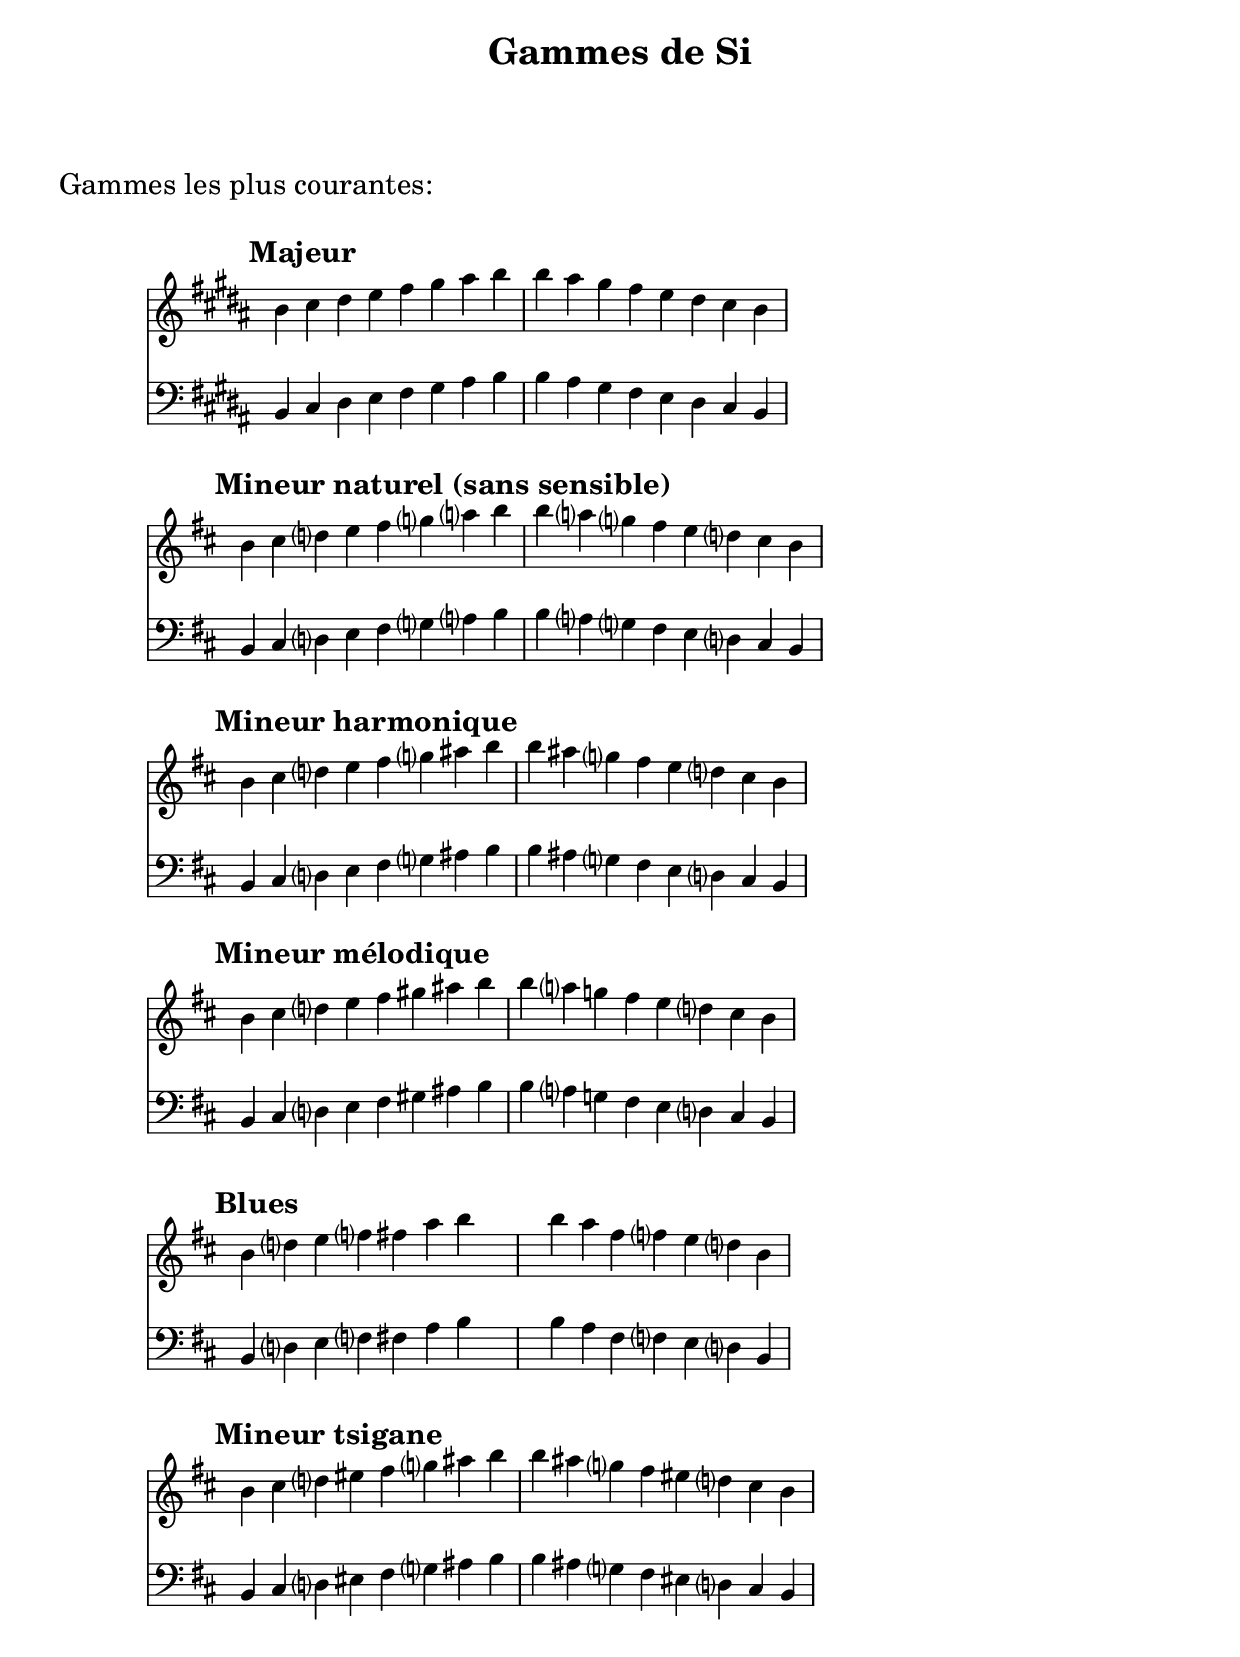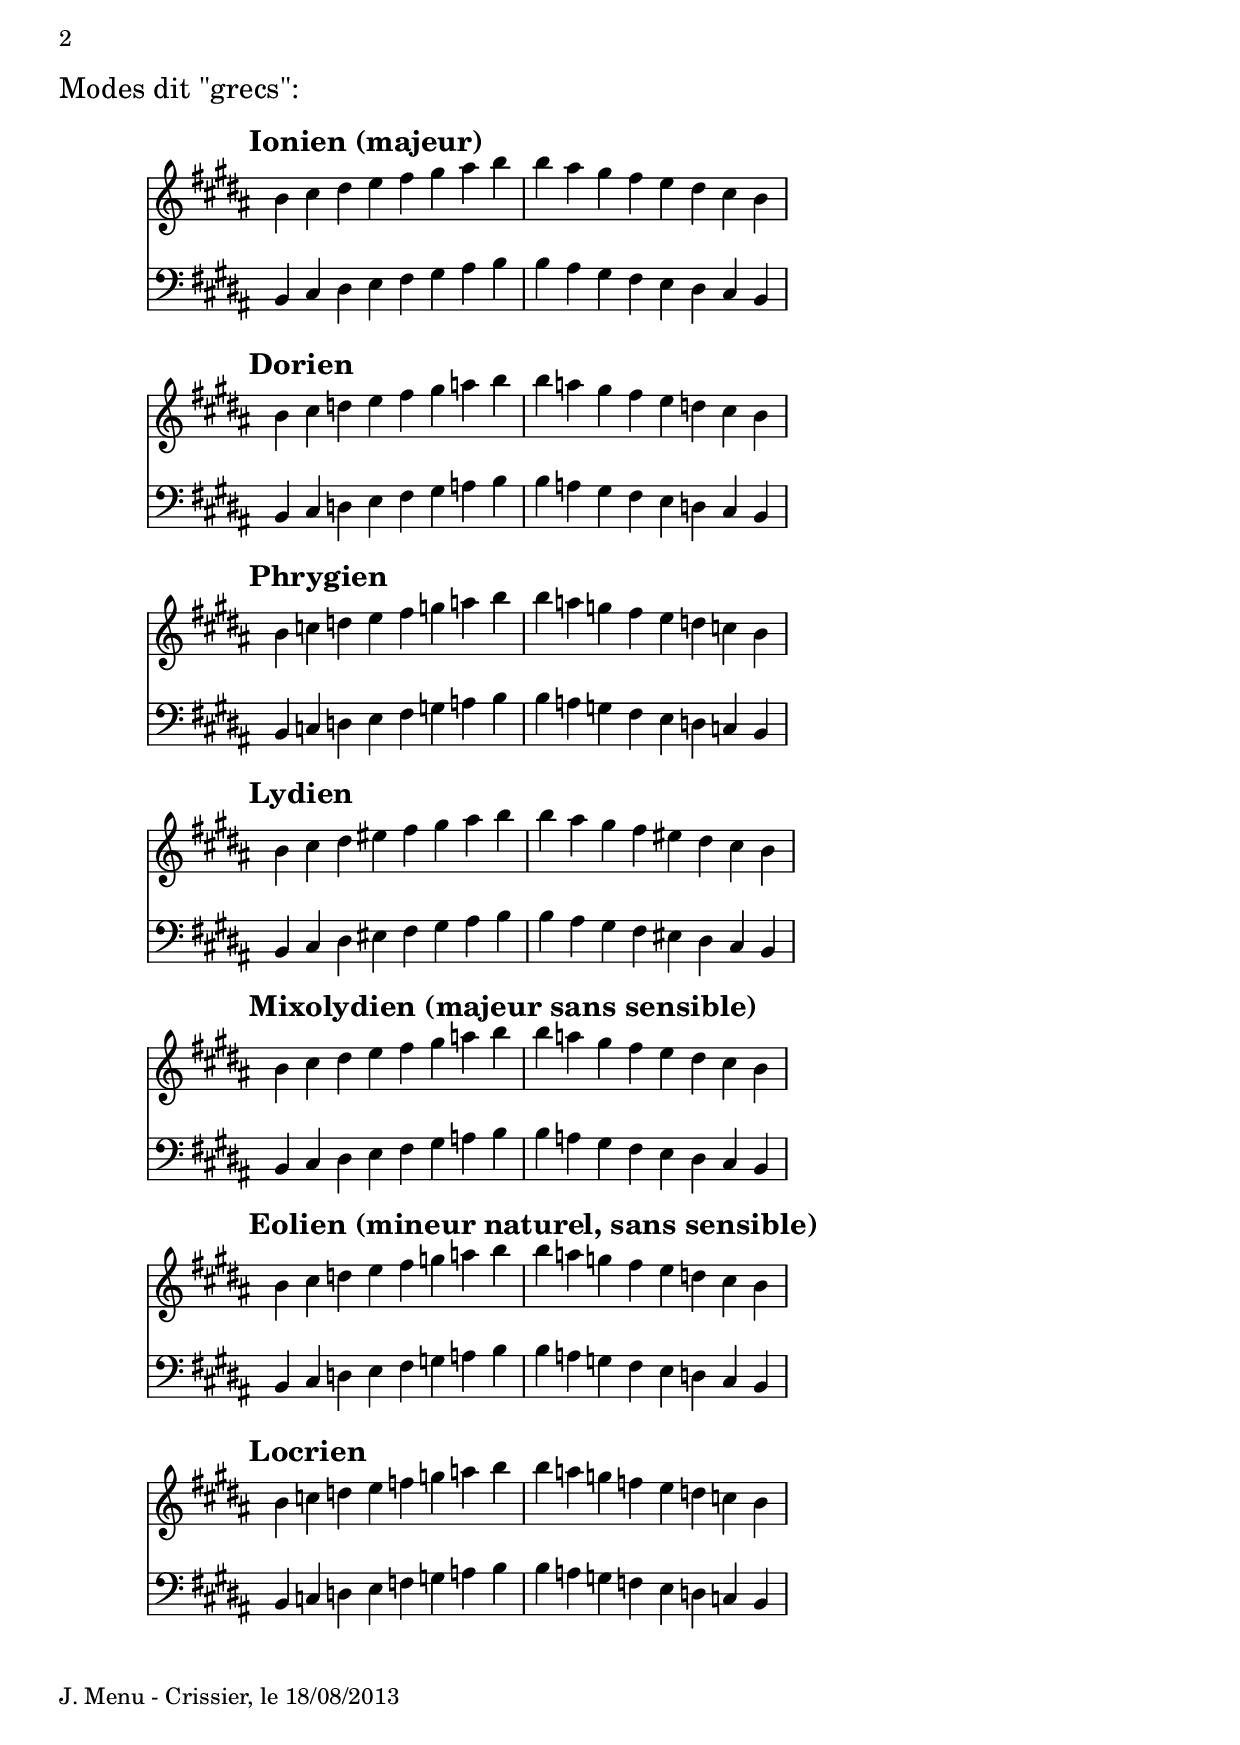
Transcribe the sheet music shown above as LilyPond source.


% -------------------------------------------------------------------------

\include "../CommonSettings.ly"


% -------------------------------------------------------------------------

\markup \vspace #2

\markup {\huge "Gammes les plus courantes:"}

\markup \vspace #1


% -------------------------------------------------------------------------
% Some usual scales
% -------------------------------------------------------------------------


bMajor = {
<<
  \new Staff {
    \clef treble
    \key b \major
    \myStaffAndTimeSettings
    \myTempoMark #2.0 #"Majeur"
    \transpose c b 
    \relative c' {
      \CMajorScale
    }
  }

  \new Staff {
    \clef bass
    \key b \major
    \myStaffAndTimeSettings
    \transpose c b 
    \relative c, {
      \CMajorScale
    }
  }
>>
}


% -------------------------------------------------------------------------

bNaturalMinor = {
<<
  \new Staff {
    \clef treble
    \key b \minor
    \myStaffAndTimeSettings
    \myTempoMark #2.0 #"Mineur naturel (sans sensible)"
    \transpose c b 
    \relative c' {
      \CNaturalMinorScale
    }
  }

  \new Staff {
    \clef bass
    \key b \minor
    \myStaffAndTimeSettings
    \transpose c b 
    \relative c, {
      \CNaturalMinorScale
    }
  }
>>
}


% -------------------------------------------------------------------------

bHarmonicMinor = {
<<
  \new Staff {
    \clef treble
    \key b \minor
    \myStaffAndTimeSettings
    \myTempoMark #2.0 #"Mineur harmonique"
    \transpose c b 
    \relative c' {
      \CHarmonicMinorScale
    }
  }

  \new Staff {
    \clef bass
    \key b \minor
    \myStaffAndTimeSettings
    \transpose c b 
    \relative c, {
      \CHarmonicMinorScale
    }
  }
>>
}


% -------------------------------------------------------------------------

bMelodicMinor = {
<<
  \new Staff {
    \clef treble
    \key b \minor
    \myStaffAndTimeSettings
    \myTempoMark #2.0 #"Mineur mélodique"
    \transpose c b 
    \relative c' {
      \CMelodicMinorScale
    }
  }

  \new Staff {
    \clef bass
    \key b \minor
    \myStaffAndTimeSettings
    \transpose c b 
    \relative c, {
      \CMelodicMinorScale
    }
  }
>>
}


% -------------------------------------------------------------------------

bDorianMinor = {
<<
  \new Staff {
    \clef treble
    \key b \minor
    \myStaffAndTimeSettings
    \myTempoMark #2.0 #"Mineur dorien"
    \transpose c b 
    \relative c' {
      \CDorianMinorScale
    }
  }

  \new Staff {
    \clef bass
    \key b \minor
    \myStaffAndTimeSettings
    \transpose c b 
    \relative c, {
      \CDorianMinorScale
    }
  }
>>
}


% -------------------------------------------------------------------------

bPhrygianMinor = {
<<
  \new Staff {
    \clef treble
    \key b \minor
    \myStaffAndTimeSettings
    \myTempoMark #2.0 #"Mineur phrygien"
    \transpose c b 
    \relative c' {
      \CPhrygianMinorScale
    }
  }

  \new Staff {
    \clef bass
    \key b \minor
    \myStaffAndTimeSettings
    \transpose c b 
    \relative c, {
      \CPhrygianMinorScale
    }
  }
>>
}


% -------------------------------------------------------------------------

bBlues = {
<<
  \new Staff {
    \clef treble
    \key b \minor
    \myStaffAndTimeSettings
    \myTempoMark #2.0 #"Blues"
    \transpose c b 
    \relative c' {
      \CBluesScale
    }
  }

  \new Staff {
    \clef bass
    \key b \minor
    \myStaffAndTimeSettings
    \myTempoMark #2.0 #"Blues"
    \transpose c b 
    \relative c, {
      \CBluesScale
    }
  }
>>
}


% -------------------------------------------------------------------------

bGypsyMinor = {
<<
  \new Staff {
    \clef treble
    \key b \minor
    \myStaffAndTimeSettings
    \myTempoMark #2.0 #"Mineur tsigane"
    \transpose c b 
    \relative c' {
      \CGypsyScale
    }
  }

  \new Staff {
    \clef bass
    \key b \minor
    \myStaffAndTimeSettings
    \myTempoMark #2.0 #"Mineur tsigane"
    \transpose c b 
    \relative c, {
      \CGypsyScale
    }
  }
>>
}


% -------------------------------------------------------------------------
% The so-called "greek" modes, built from the white keys of the piano
% -------------------------------------------------------------------------


bIonian = {
<<
  \new Staff {
    \clef treble
    \key b \major
    \myStaffAndTimeSettings
    \myTempoMark #2.0 #"Ionien (majeur)"
    \transpose c b 
    \relative c' {
      \CIonianScale
    }
  }

  \new Staff {
    \clef bass
    \key b \major
    \myStaffAndTimeSettings
    \transpose c b 
    \relative c, {
      \CIonianScale
    }
  }
>>
}


bDorian = {
<<
  \new Staff {
    \clef treble
    \key b \major
    \myStaffAndTimeSettings
    \myTempoMark #2.0 #"Dorien"
    \transpose d b 
    \relative c' {
      \DDorianScale
    }
  }

  \new Staff {
    \clef bass
    \key b \major
    \myStaffAndTimeSettings
    \transpose d b 
    \relative c, {
      \DDorianScale
    }
  }
>>
}


bPhrygian = {
<<
  \new Staff {
    \clef treble
    \key b \major
    \myStaffAndTimeSettings
    \myTempoMark #2.0 #"Phrygien"
    \transpose e b 
    \relative c' {
      \EPhrygianScale
    }
  }

  \new Staff {
    \clef bass
    \key b \major
    \myStaffAndTimeSettings
    \transpose e b 
    \relative c, {
      \EPhrygianScale
    }
  }
>>
}


bLydian = {
<<
  \new Staff {
    \clef treble
    \key b \major
    \myStaffAndTimeSettings
    \myTempoMark #2.0 #"Lydien"
    \transpose f b 
    \relative c' {
      \FLydianScale
    }
  }

  \new Staff {
    \clef bass
    \key b \major
    \myStaffAndTimeSettings
    \transpose f b 
    \relative c, {
      \FLydianScale
    }
  }
>>
}


bMixolydian = {
<<
  \new Staff {
    \clef treble
    \key b \major
    \myStaffAndTimeSettings
    \myTempoMark #2.0 #"Mixolydien (majeur sans sensible)"
    \transpose g, b 
    \relative c' {
      \GMixolydianScale
    }
  }

  \new Staff {
    \clef bass
    \key b \major
    \myStaffAndTimeSettings
    \transpose g, b 
    \relative c, {
      \GMixolydianScale
    }
  }
>>
}


bEolian = {
<<
  \new Staff {
    \clef treble
    \key b \major
    \myStaffAndTimeSettings
    \myTempoMark #2.0 #"Eolien (mineur naturel, sans sensible)"
    \transpose a, b 
    \relative c' {
      \AEolianScale
    }
  }

  \new Staff {
    \clef bass
    \key b \major
    \myStaffAndTimeSettings
    \transpose a, b 
    \relative c, {
      \AEolianScale
    }
  }
>>
}


bLocrian = {
<<
  \new Staff {
    \clef treble
    \key b \major
    \myStaffAndTimeSettings
    \myTempoMark #2.0 #"Locrien"
    \transpose b, b 
    \relative c' {
      \BLocrianScale
    }
  }

  \new Staff {
    \clef bass
    \key b \major
    \myStaffAndTimeSettings
    \transpose b, b 
    \relative c, {
      \BLocrianScale
    }
  }
>>
}


% -------------------------------------------------------------------------

\header{
  title = "Gammes de Si"
  subtitle = " "
}


% -------------------------------------------------------------------------

\score {
  \bMajor
}

\score {
  \bNaturalMinor
}

\score {
  \bHarmonicMinor
}

\score {
  \bMelodicMinor
}

\score {
  \bBlues
}

\score {
  \bGypsyMinor
}


% -------------------------------------------------------------------------

\markup \vspace #2

\pageBreak

\markup \vspace #0.5

\markup {\huge "Modes dit \"grecs\":"}

\markup \vspace #0.5


% -------------------------------------------------------------------------

\score {
  \bIonian
}

\score {
  \bDorian
}

\score {
  \bPhrygian
}

\score {
  \bLydian
}

\score {
  \bMixolydian
}

\score {
  \bEolian
}

\score {
  \bLocrian
}


% -------------------------------------------------------------------------


\markup \vspace #1
\markup {J. Menu - Crissier, le 18/08/2013}
